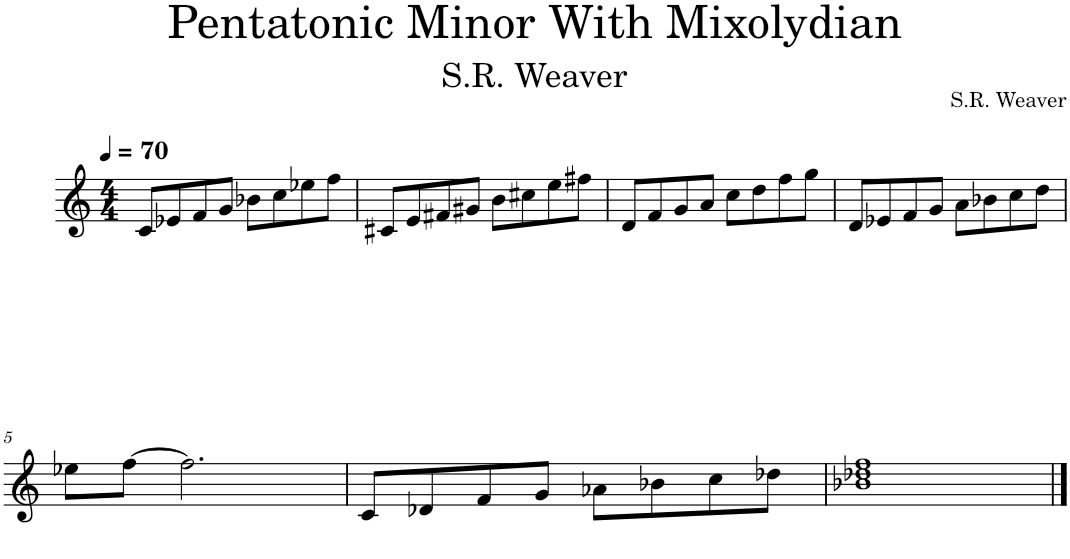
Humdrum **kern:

**kern
*part1
*staff1
*I"Piano
*I'Pno.
*clefG2
*k[]
*M4/4
*MM70
=1
8c/L
8e-X/
8f/
8g/J
8b-X\L
8cc\
8ee-X\
8ff\J
=2
8c#X/L
8e/
8f#X/
8g#X/J
8b\L
8cc#X\
8ee\
8ff#X\J
=3
8d/L
8f/
8g/
8a/J
8cc\L
8dd\
8ff\
8gg\J
=4
8d/L
8e-X/
8f/
8g/J
8a\L
8b-X\
8cc\
8dd\J
!!LO:LB:g=z
=5
8ee-X\L
[8ff\J
2.ff\]
=6
8c/L
8d-X/
8f/
8g/J
8a-X\L
8b-X\
8cc\
8dd-X\J
=7
1b-X 1dd-X 1ff
==
*-
